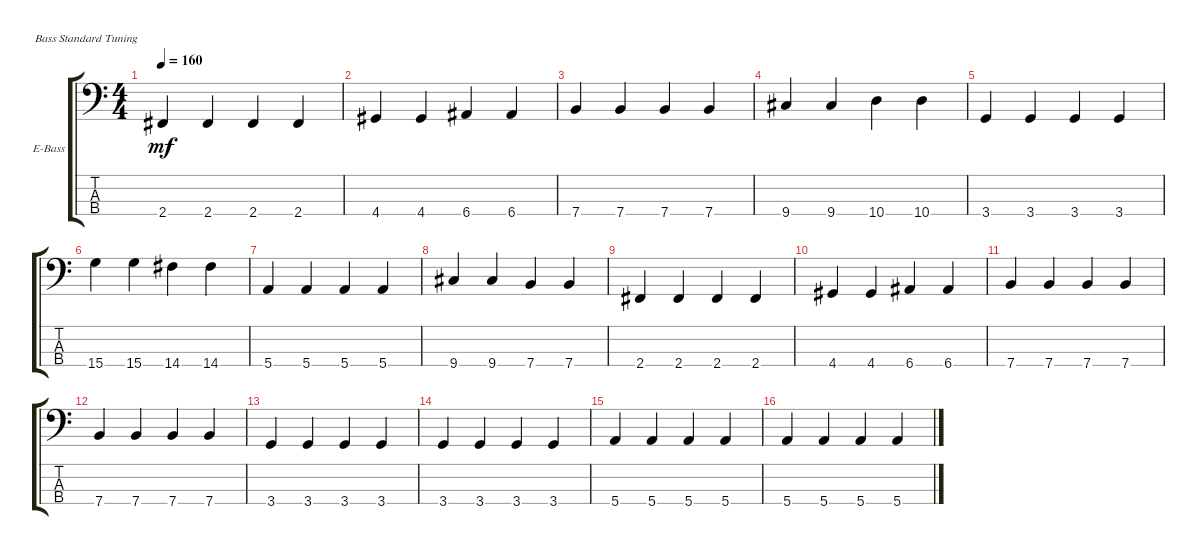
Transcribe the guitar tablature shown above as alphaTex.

\defaultSystemsLayout 4
\bracketExtendMode groupsimilarinstruments
\firstSystemTrackNameOrientation horizontal
\otherSystemsTrackNameOrientation horizontal
\track ("Bass" "E-Bass") {instrument electricbassfinger}
\staff {score tabs}
\tuning (G2 D2 A1 E1)
\ts (4 4)
\tempo 160
\clef f4
\ks c
2.4.4{dy mf} 2.4.4 2.4.4 2.4.4 |
4.4.4 4.4.4 6.4.4 6.4.4 |
7.4.4 7.4.4 7.4.4 7.4.4 |
9.4.4 9.4.4 10.4.4 10.4.4 |
3.4.4 3.4.4 3.4.4 3.4.4 |
15.4.4 15.4.4 14.4.4 14.4.4 |
5.4.4 5.4.4 5.4.4 5.4.4 |
9.4.4 9.4.4 7.4.4 7.4.4 |
2.4.4 2.4.4 2.4.4 2.4.4 |
4.4.4 4.4.4 6.4.4 6.4.4 |
7.4.4 7.4.4 7.4.4 7.4.4 |
7.4.4 7.4.4 7.4.4 7.4.4 |
3.4.4 3.4.4 3.4.4 3.4.4 |
3.4.4 3.4.4 3.4.4 3.4.4 |
5.4.4 5.4.4 5.4.4 5.4.4 |
5.4.4 5.4.4 5.4.4 5.4.4
